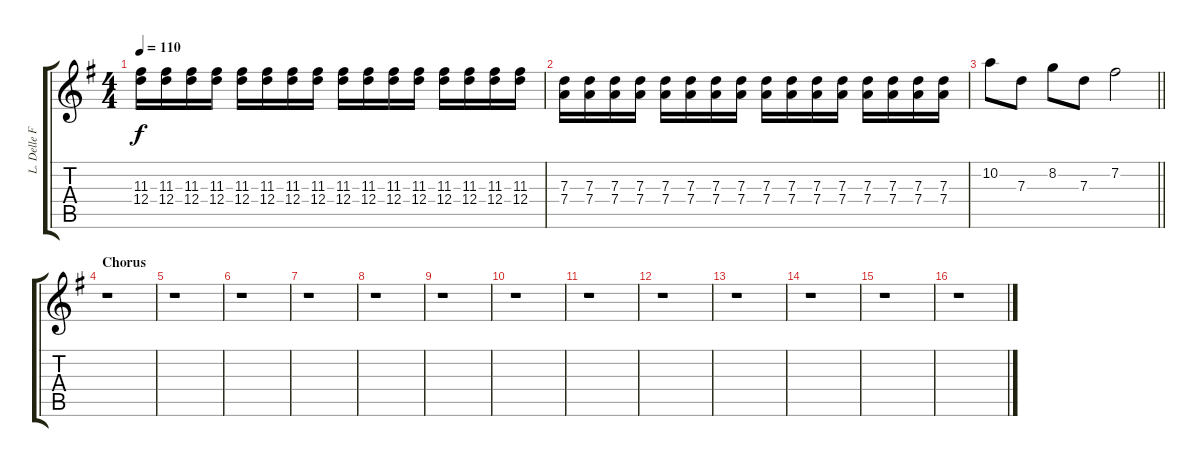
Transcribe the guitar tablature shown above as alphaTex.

\track ("L. Delle Fave (Clean Guitar L)" "L. Delle F") {instrument electricguitarclean}
\staff {score tabs}
\tuning (E4 B3 G3 D3 A2 E2) {hide}
\ts (4 4)
\tempo 110
\clef g2
\ks eminor
(11.3 12.4).16{dy f} (11.3 12.4).16 (11.3 12.4).16 (11.3 12.4).16 (11.3 12.4).16 (11.3 12.4).16 (11.3 12.4).16 (11.3 12.4).16 (11.3 12.4).16 (11.3 12.4).16 (11.3 12.4).16 (11.3 12.4).16 (11.3 12.4).16 (11.3 12.4).16 (11.3 12.4).16 (11.3 12.4).16 |
(7.3 7.4).16 (7.3 7.4).16 (7.3 7.4).16 (7.3 7.4).16 (7.3 7.4).16 (7.3 7.4).16 (7.3 7.4).16 (7.3 7.4).16 (7.3 7.4).16 (7.3 7.4).16 (7.3 7.4).16 (7.3 7.4).16 (7.3 7.4).16 (7.3 7.4).16 (7.3 7.4).16 (7.3 7.4).16 |
\barLineRight lightlight
10.2.8 7.3.8 8.2.8 7.3.8 7.2.2 |
\section ("" "Chorus")
r.1 |
r.1 |
r.1 |
r.1 |
r.1 |
r.1 |
r.1 |
r.1 |
r.1 |
r.1 |
r.1 |
r.1 |
r.1
